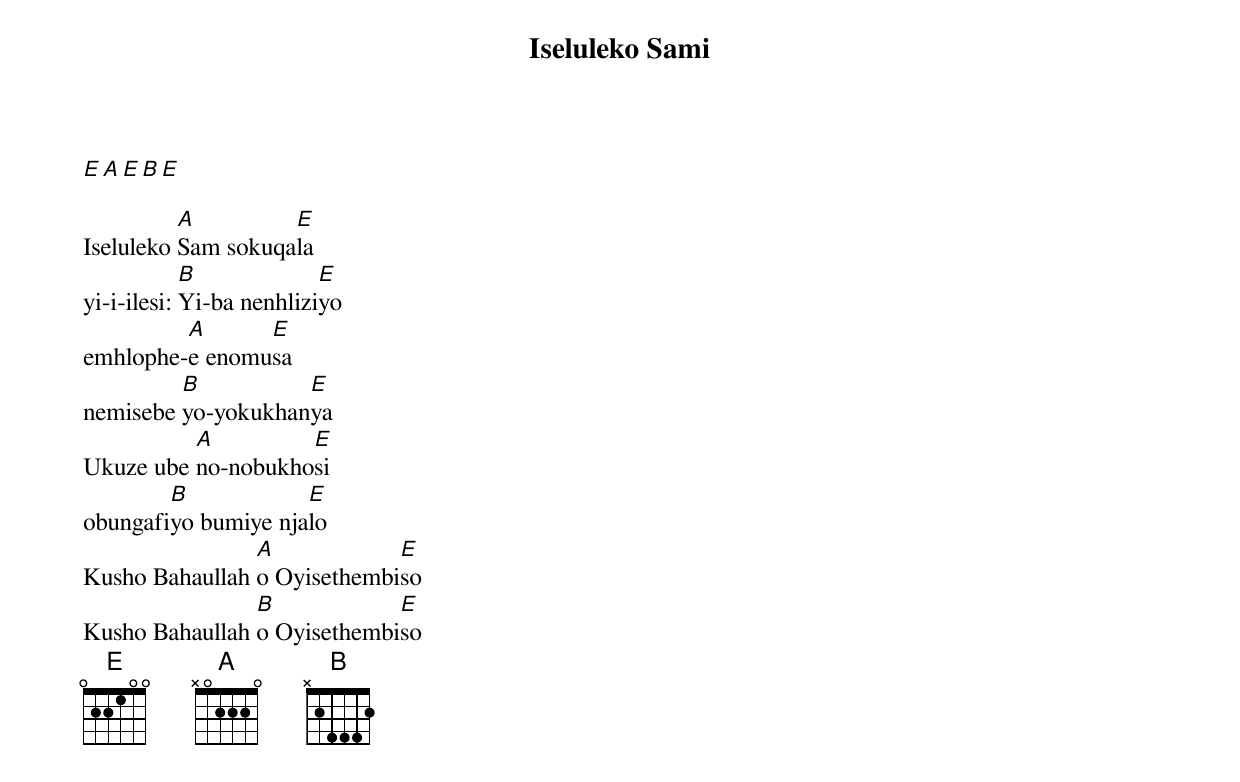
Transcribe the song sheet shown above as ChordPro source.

{title: Iseluleko Sami}
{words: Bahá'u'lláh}
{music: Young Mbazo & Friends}
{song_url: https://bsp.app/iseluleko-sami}

[E][A][E][B][E]

Iseluleko [A]Sam sokuqa[E]la
yi-i-ilesi: [B]Yi-ba nenhlizi[E]yo
emhlophe-[A]e enomu[E]sa
nemisebe [B]yo-yokukhan[E]ya
Ukuze ube [A]no-nobukho[E]si
obungafi[B]yo bumiye nja[E]lo
Kusho Bahaullah [A]o Oyisethembi[E]so
Kusho Bahaullah [B]o Oyisethembi[E]so
